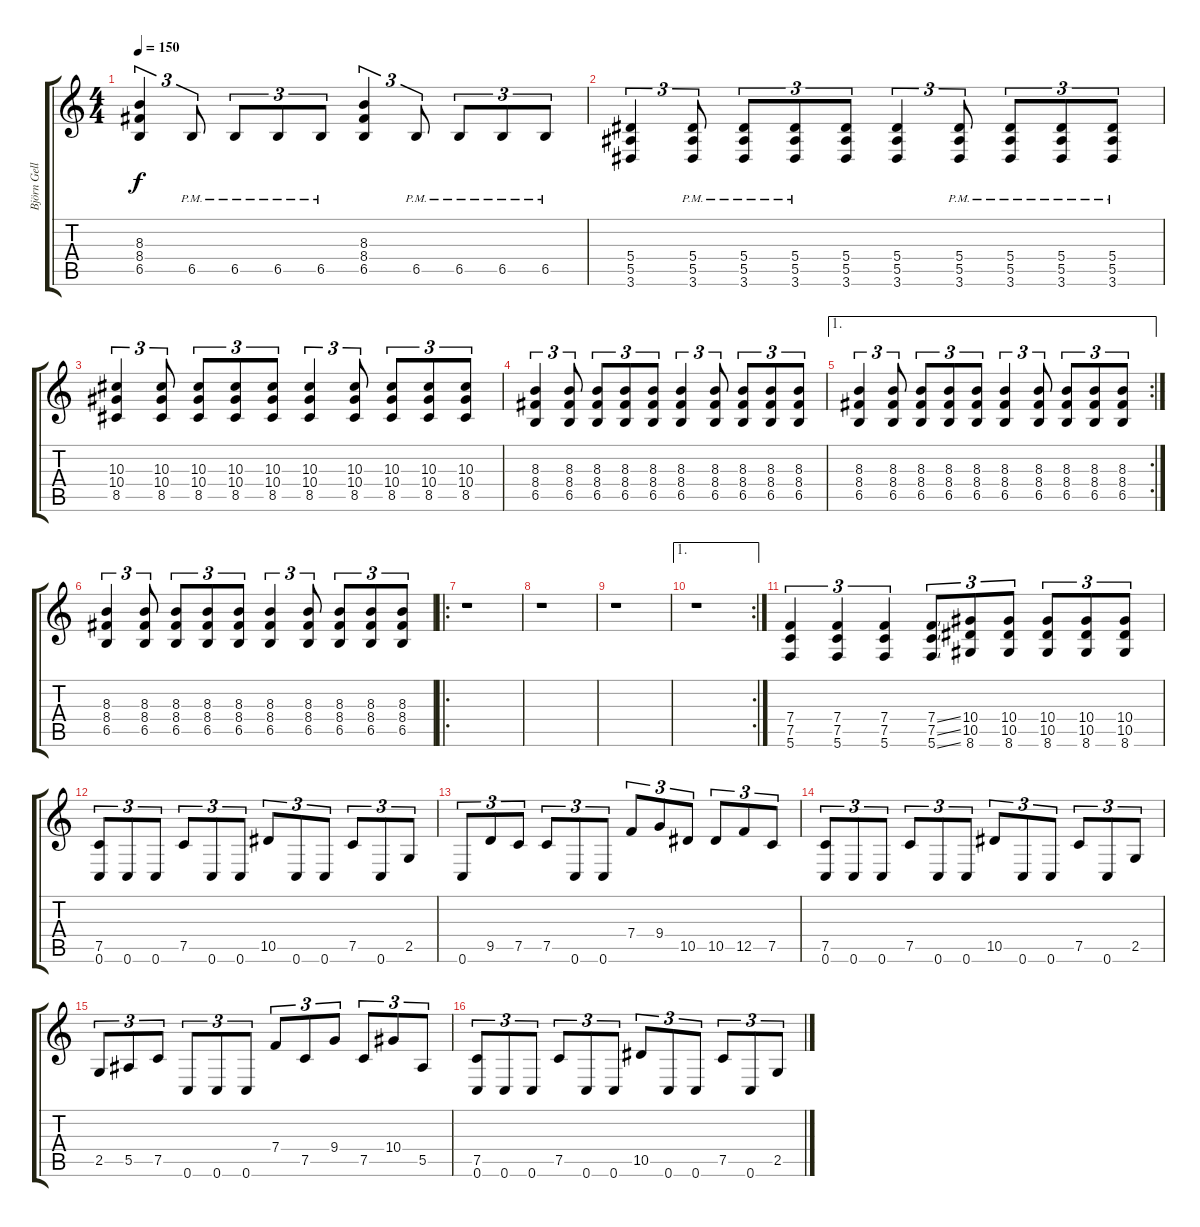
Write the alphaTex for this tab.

\track ("Björn Gellotte" "Björn Gell") {instrument distortionguitar}
\staff {score tabs}
\tuning (C4 G3 Eb3 Bb2 F2 C2) {hide}
\ts (4 4)
\tempo 150
\clef g2
\ks c
(8.3 8.4 6.5).4{tu (3 2) dy f} 6.5{pm}.8{tu (3 2)} 6.5{pm}.8{tu (3 2)} 6.5{pm}.8{tu (3 2)} 6.5{pm}.8{tu (3 2)} (8.3 8.4 6.5).4{tu (3 2)} 6.5{pm}.8{tu (3 2)} 6.5{pm}.8{tu (3 2)} 6.5{pm}.8{tu (3 2)} 6.5{pm}.8{tu (3 2)} |
(5.4 5.5 3.6).4{tu (3 2)} (5.4 5.5 3.6{pm}).8{tu (3 2)} (5.4 5.5 3.6{pm}).8{tu (3 2)} (5.4 5.5 3.6{pm}).8{tu (3 2)} (5.4 5.5 3.6).8{tu (3 2)} (5.4 5.5 3.6).4{tu (3 2)} (5.4 5.5 3.6{pm}).8{tu (3 2)} (5.4 5.5 3.6{pm}).8{tu (3 2)} (5.4 5.5 3.6{pm}).8{tu (3 2)} (5.4 5.5 3.6{pm}).8{tu (3 2)} |
(10.3 10.4 8.5).4{tu (3 2)} (10.3 10.4 8.5).8{tu (3 2)} (10.3 10.4 8.5).8{tu (3 2)} (10.3 10.4 8.5).8{tu (3 2)} (10.3 10.4 8.5).8{tu (3 2)} (10.3 10.4 8.5).4{tu (3 2)} (10.3 10.4 8.5).8{tu (3 2)} (10.3 10.4 8.5).8{tu (3 2)} (10.3 10.4 8.5).8{tu (3 2)} (10.3 10.4 8.5).8{tu (3 2)} |
(8.3 8.4 6.5).4{tu (3 2)} (8.3 8.4 6.5).8{tu (3 2)} (8.3 8.4 6.5).8{tu (3 2)} (8.3 8.4 6.5).8{tu (3 2)} (8.3 8.4 6.5).8{tu (3 2)} (8.3 8.4 6.5).4{tu (3 2)} (8.3 8.4 6.5).8{tu (3 2)} (8.3 8.4 6.5).8{tu (3 2)} (8.3 8.4 6.5).8{tu (3 2)} (8.3 8.4 6.5).8{tu (3 2)} |
\ae 1
\rc 2
(8.3 8.4 6.5).4{tu (3 2)} (8.3 8.4 6.5).8{tu (3 2)} (8.3 8.4 6.5).8{tu (3 2)} (8.3 8.4 6.5).8{tu (3 2)} (8.3 8.4 6.5).8{tu (3 2)} (8.3 8.4 6.5).4{tu (3 2)} (8.3 8.4 6.5).8{tu (3 2)} (8.3 8.4 6.5).8{tu (3 2)} (8.3 8.4 6.5).8{tu (3 2)} (8.3 8.4 6.5).8{tu (3 2)} |
(8.3 8.4 6.5).4{tu (3 2)} (8.3 8.4 6.5).8{tu (3 2)} (8.3 8.4 6.5).8{tu (3 2)} (8.3 8.4 6.5).8{tu (3 2)} (8.3 8.4 6.5).8{tu (3 2)} (8.3 8.4 6.5).4{tu (3 2)} (8.3 8.4 6.5).8{tu (3 2)} (8.3 8.4 6.5).8{tu (3 2)} (8.3 8.4 6.5).8{tu (3 2)} (8.3 8.4 6.5).8{tu (3 2)} |
\ro
r.1 |
r.1 |
r.1 |
\ae 1
\rc 2
r.1 |
(7.4 7.5 5.6).4{tu (3 2)} (7.4 7.5 5.6).4{tu (3 2)} (7.4 7.5 5.6).4{tu (3 2)} (7.4{ss} 7.5{ss} 5.6{ss}).8{tu (3 2)} (10.4 10.5 8.6).8{tu (3 2)} (10.4 10.5 8.6).8{tu (3 2)} (10.4 10.5 8.6).8{tu (3 2)} (10.4 10.5 8.6).8{tu (3 2)} (10.4 10.5 8.6).8{tu (3 2)} |
(7.5 0.6).8{tu (3 2) volume 11} 0.6.8{tu (3 2)} 0.6.8{tu (3 2)} 7.5.8{tu (3 2)} 0.6.8{tu (3 2)} 0.6.8{tu (3 2)} 10.5.8{tu (3 2)} 0.6.8{tu (3 2)} 0.6.8{tu (3 2)} 7.5.8{tu (3 2)} 0.6.8{tu (3 2)} 2.5.8{tu (3 2)} |
0.6.8{tu (3 2)} 9.5.8{tu (3 2)} 7.5.8{tu (3 2)} 7.5.8{tu (3 2)} 0.6.8{tu (3 2)} 0.6.8{tu (3 2)} 7.4.8{tu (3 2)} 9.4.8{tu (3 2)} 10.5.8{tu (3 2)} 10.5.8{tu (3 2)} 12.5.8{tu (3 2)} 7.5.8{tu (3 2)} |
(7.5 0.6).8{tu (3 2)} 0.6.8{tu (3 2)} 0.6.8{tu (3 2)} 7.5.8{tu (3 2)} 0.6.8{tu (3 2)} 0.6.8{tu (3 2)} 10.5.8{tu (3 2)} 0.6.8{tu (3 2)} 0.6.8{tu (3 2)} 7.5.8{tu (3 2)} 0.6.8{tu (3 2)} 2.5.8{tu (3 2)} |
2.5.8{tu (3 2)} 5.5.8{tu (3 2)} 7.5.8{tu (3 2)} 0.6.8{tu (3 2)} 0.6.8{tu (3 2)} 0.6.8{tu (3 2)} 7.4.8{tu (3 2)} 7.5.8{tu (3 2)} 9.4.8{tu (3 2)} 7.5.8{tu (3 2)} 10.4.8{tu (3 2)} 5.5.8{tu (3 2)} |
(7.5 0.6).8{tu (3 2)} 0.6.8{tu (3 2)} 0.6.8{tu (3 2)} 7.5.8{tu (3 2)} 0.6.8{tu (3 2)} 0.6.8{tu (3 2)} 10.5.8{tu (3 2)} 0.6.8{tu (3 2)} 0.6.8{tu (3 2)} 7.5.8{tu (3 2)} 0.6.8{tu (3 2)} 2.5.8{tu (3 2)}
